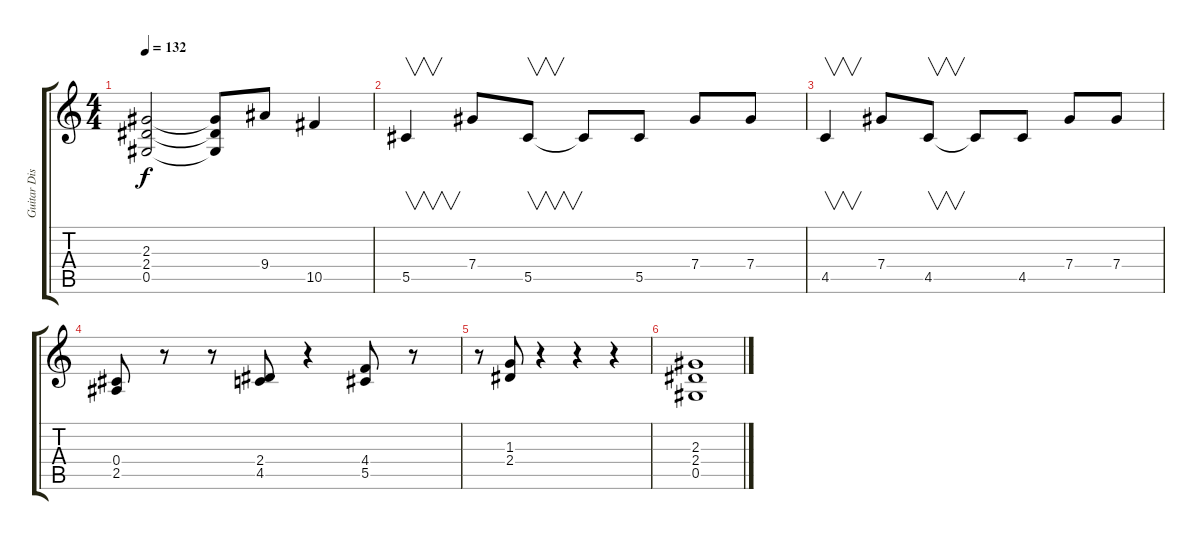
\track ("Guitar Disto 2" "Guitar Dis") {instrument distortionguitar}
\staff {score tabs}
\tuning (Eb4 Bb3 Gb3 Db3 Ab2 Eb2) {hide}
\ts (4 4)
\tempo 132
\clef g2
\ks c
(2.3 2.4 0.5).2{dy f} (2.3{t} 2.4{t} 0.5{t}).8 9.4.8 10.5.4 |
5.5.4{v} 7.4.8 5.5.8{v} 5.5{t}.8 5.5.8 7.4.8 7.4.8 |
4.5.4{v} 7.4.8 4.5.8{v} 4.5{t}.8 4.5.8 7.4.8 7.4.8 |
(0.4 2.5).8 r.8 r.8 (2.4 4.5).8 r.4 (4.4 5.5).8 r.8 |
r.8 (1.3 2.4).8 r.4 r.4 r.4 |
(2.3 2.4 0.5).1
